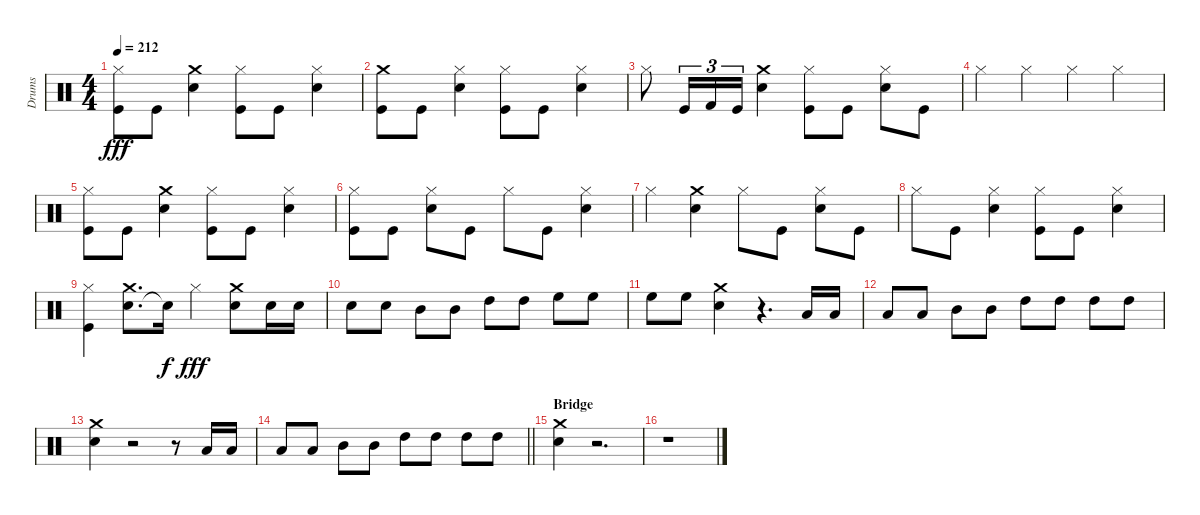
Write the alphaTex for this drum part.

\track ("Drums" "Drums") {instrument percussion}
\staff {score}
\articulation defaults
\ts (4 4)
\tempo 212
\clef neutral
\ks c
("Kick (hit)" "Hi-Hat (closed)").8{dy fff} "Kick (hit)".8 ("Snare (hit) 2" "Crash medium (hit)").4 ("Hi-Hat (closed)" "Kick (hit)").8 "Kick (hit)".8 ("Snare (hit) 2" "Hi-Hat (closed)").4 |
("Kick (hit)" "Crash medium (hit)").8 "Kick (hit)".8 ("Snare (hit) 2" "Hi-Hat (closed)").4 ("Kick (hit)" "Hi-Hat (closed)").8 "Kick (hit)".8 ("Snare (hit) 2" "Hi-Hat (closed)").4 |
"Hi-Hat (closed)".8 "Kick (hit)".16{tu (3 2)} "Kick (hit) 2".16{tu (3 2)} "Kick (hit)".16{tu (3 2)} ("Snare (hit) 2" "Crash medium (hit)").4 ("Kick (hit)" "Hi-Hat (closed)").8 "Kick (hit)".8 ("Snare (hit) 2" "Hi-Hat (closed)").8 "Kick (hit)".8 |
"Hi-Hat (closed)".4 "Hi-Hat (closed)".4 "Hi-Hat (closed)".4 "Hi-Hat (closed)".4 |
("Kick (hit)" "Hi-Hat (closed)").8 "Kick (hit)".8 ("Snare (hit) 2" "Crash medium (hit)").4 ("Kick (hit)" "Hi-Hat (closed)").8 "Kick (hit)".8 ("Hi-Hat (closed)" "Snare (hit) 2").4 |
("Kick (hit)" "Hi-Hat (closed)").8 "Kick (hit)".8 ("Snare (hit) 2" "Hi-Hat (closed)").8 "Kick (hit)".8 "Hi-Hat (closed)".8 "Kick (hit)".8 ("Snare (hit) 2" "Hi-Hat (closed)").4 |
"Hi-Hat (closed)".4 ("Crash medium (hit)" "Snare (hit) 2").4 "Hi-Hat (closed)".8 "Kick (hit)".8 ("Snare (hit) 2" "Hi-Hat (closed)").8 "Kick (hit)".8 |
"Hi-Hat (closed)".8 "Kick (hit)".8 ("Snare (hit) 2" "Hi-Hat (closed)").4 ("Kick (hit)" "Hi-Hat (closed)").8 "Kick (hit)".8 ("Snare (hit) 2" "Hi-Hat (closed)").4 |
("Kick (hit)" "Hi-Hat (closed)").4 ("Snare (hit) 2" "Crash medium (hit)").8{d} "Snare (hit)"{t}.16{dy f} "Hi-Hat (closed)".4{dy fff} ("Snare (hit) 2" "Crash medium (hit)").8 "Snare (hit) 2".16 "Snare (hit) 2".16 |
"Snare (hit) 2".8 "Snare (hit) 2".8 "Mid Tom (hit)".8 "Mid Tom (hit)".8 "High Tom (hit)".8 "High Tom (hit)".8 "High Floor Tom (hit)".8 "High Floor Tom (hit)".8 |
"High Floor Tom (hit)".8 "High Floor Tom (hit)".8 ("Snare (hit) 2" "Crash medium (hit)").4 r.4{d} "Low Tom (hit)".16 "Low Tom (hit)".16 |
"Low Tom (hit)".8 "Low Tom (hit)".8 "Mid Tom (hit)".8 "Mid Tom (hit)".8 "High Tom (hit)".8 "High Tom (hit)".8 "High Tom (hit)".8 "High Tom (hit)".8 |
("Snare (hit) 2" "Crash medium (hit)").4 r.2 r.8 "Low Tom (hit)".16 "Low Tom (hit)".16 |
\barLineRight lightlight "Low Tom (hit)".8 "Low Tom (hit)".8 "Mid Tom (hit)".8 "Mid Tom (hit)".8 "High Tom (hit)".8 "High Tom (hit)".8 "High Tom (hit)".8 "High Tom (hit)".8
|
\section ("" "Bridge")
("Snare (hit) 2" "Crash medium (hit)").4 r.2{d} |
r.1
